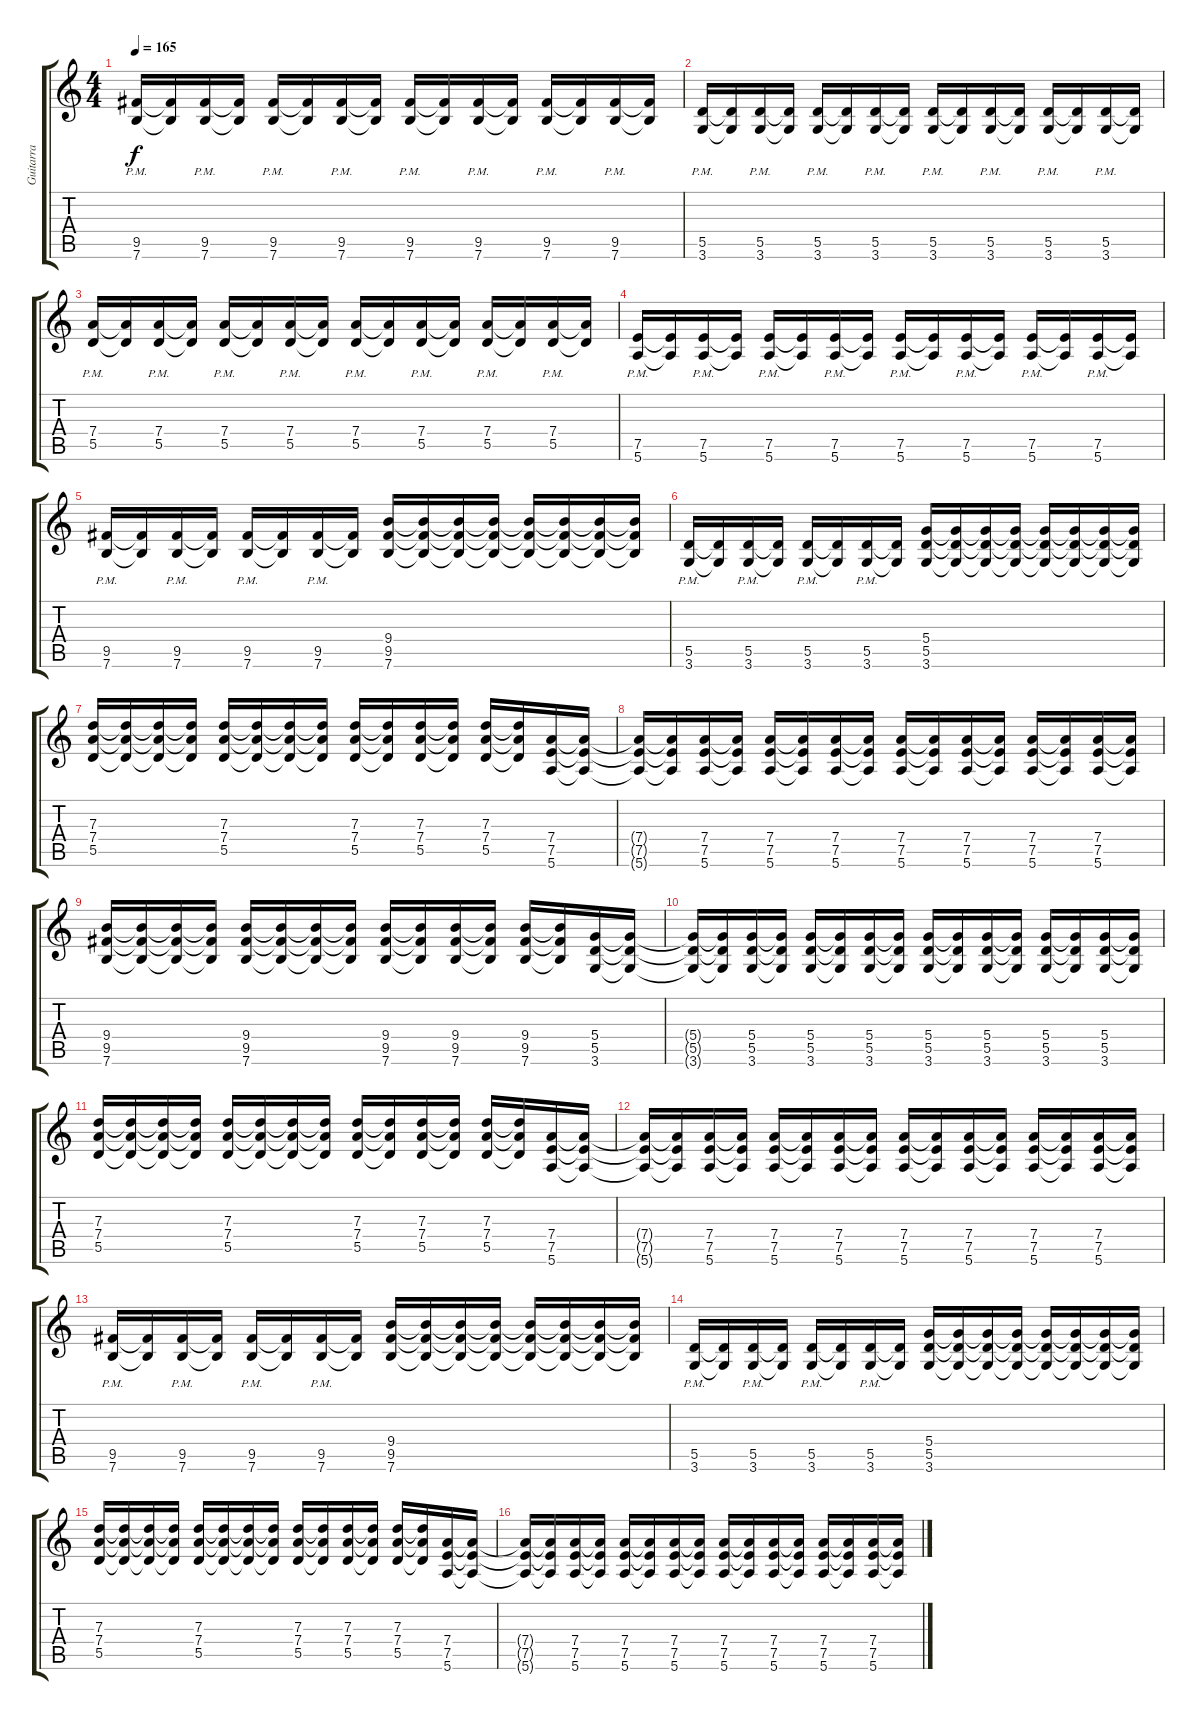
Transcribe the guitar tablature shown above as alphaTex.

\track ("Guitarra" "Guitarra") {instrument distortionguitar}
\staff {score tabs}
\tuning (E4 B3 G3 D3 A2 E2) {hide}
\ts (4 4)
\tempo 165
\clef g2
\ks c
(9.5{pm} 7.6{pm}).16{dy f} (9.5{t} 7.6{t}).16 (9.5{pm} 7.6{pm}).16 (9.5{t} 7.6{t}).16 (9.5{pm} 7.6{pm}).16 (9.5{t} 7.6{t}).16 (9.5{pm} 7.6{pm}).16 (9.5{t} 7.6{t}).16 (9.5{pm} 7.6{pm}).16 (9.5{t} 7.6{t}).16 (9.5{pm} 7.6{pm}).16 (9.5{t} 7.6{t}).16 (9.5{pm} 7.6{pm}).16 (9.5{t} 7.6{t}).16 (9.5{pm} 7.6{pm}).16 (9.5{t} 7.6{t}).16 |
(5.5{pm} 3.6{pm}).16 (5.5{t} 3.6{t}).16 (5.5{pm} 3.6{pm}).16 (5.5{t} 3.6{t}).16 (5.5{pm} 3.6{pm}).16 (5.5{t} 3.6{t}).16 (5.5{pm} 3.6{pm}).16 (5.5{t} 3.6{t}).16 (5.5{pm} 3.6{pm}).16 (5.5{t} 3.6{t}).16 (5.5{pm} 3.6{pm}).16 (5.5{t} 3.6{t}).16 (5.5{pm} 3.6{pm}).16 (5.5{t} 3.6{t}).16 (5.5{pm} 3.6{pm}).16 (5.5{t} 3.6{t}).16 |
(7.4{pm} 5.5{pm}).16 (7.4{t} 5.5{t}).16 (7.4{pm} 5.5{pm}).16 (7.4{t} 5.5{t}).16 (7.4{pm} 5.5{pm}).16 (7.4{t} 5.5{t}).16 (7.4{pm} 5.5{pm}).16 (7.4{t} 5.5{t}).16 (7.4{pm} 5.5{pm}).16 (7.4{t} 5.5{t}).16 (7.4{pm} 5.5{pm}).16 (7.4{t} 5.5{t}).16 (7.4{pm} 5.5{pm}).16 (7.4{t} 5.5{t}).16 (7.4{pm} 5.5{pm}).16 (7.4{t} 5.5{t}).16 |
(7.5{pm} 5.6{pm}).16 (7.5{t} 5.6{t}).16 (7.5{pm} 5.6{pm}).16 (7.5{t} 5.6{t}).16 (7.5{pm} 5.6{pm}).16 (7.5{t} 5.6{t}).16 (7.5{pm} 5.6{pm}).16 (7.5{t} 5.6{t}).16 (7.5{pm} 5.6{pm}).16 (7.5{t} 5.6{t}).16 (7.5{pm} 5.6{pm}).16 (7.5{t} 5.6{t}).16 (7.5{pm} 5.6{pm}).16 (7.5{t} 5.6{t}).16 (7.5{pm} 5.6{pm}).16 (7.5{t} 5.6{t}).16 |
(9.5{pm} 7.6{pm}).16 (9.5{t} 7.6{t}).16 (9.5{pm} 7.6{pm}).16 (9.5{t} 7.6{t}).16 (9.5{pm} 7.6{pm}).16 (9.5{t} 7.6{t}).16 (9.5{pm} 7.6{pm}).16 (9.5{t} 7.6{t}).16 (9.4 9.5 7.6).16 (9.4{t} 9.5{t} 7.6{t}).16 (9.4{t} 9.5{t} 7.6{t}).16 (9.4{t} 9.5{t} 7.6{t}).16 (9.4{t} 9.5{t} 7.6{t}).16 (9.4{t} 9.5{t} 7.6{t}).16 (9.4{t} 9.5{t} 7.6{t}).16 (9.4{t} 9.5{t} 7.6{t}).16 |
(5.5{pm} 3.6{pm}).16 (5.5{t} 3.6{t}).16 (5.5{pm} 3.6{pm}).16 (5.5{t} 3.6{t}).16 (5.5{pm} 3.6{pm}).16 (5.5{t} 3.6{t}).16 (5.5{pm} 3.6{pm}).16 (5.5{t} 3.6{t}).16 (5.4 5.5 3.6).16 (5.4{t} 5.5{t} 3.6{t}).16 (5.4{t} 5.5{t} 3.6{t}).16 (5.4{t} 5.5{t} 3.6{t}).16 (5.4{t} 5.5{t} 3.6{t}).16 (5.4{t} 5.5{t} 3.6{t}).16 (5.4{t} 5.5{t} 3.6{t}).16 (5.4{t} 5.5{t} 3.6{t}).16 |
(7.3 7.4 5.5).16 (7.3{t} 7.4{t} 5.5{t}).16 (7.3{t} 7.4{t} 5.5{t}).16 (7.3{t} 7.4{t} 5.5{t}).16 (7.3 7.4 5.5).16 (7.3{t} 7.4{t} 5.5{t}).16 (7.3{t} 7.4{t} 5.5{t}).16 (7.3{t} 7.4{t} 5.5{t}).16 (7.3 7.4 5.5).16 (7.3{t} 7.4{t} 5.5{t}).16 (7.3 7.4 5.5).16 (7.3{t} 7.4{t} 5.5{t}).16 (7.3 7.4 5.5).16 (7.3{t} 7.4{t} 5.5{t}).16 (7.4 7.5 5.6).16 (7.4{t} 7.5{t} 5.6{t}).16 |
(7.4{t} 7.5{t} 5.6{t}).16 (7.4{t} 7.5{t} 5.6{t}).16 (7.4 7.5 5.6).16 (7.4{t} 7.5{t} 5.6{t}).16 (7.4 7.5 5.6).16 (7.4{t} 7.5{t} 5.6{t}).16 (7.4 7.5 5.6).16 (7.4{t} 7.5{t} 5.6{t}).16 (7.4 7.5 5.6).16 (7.4{t} 7.5{t} 5.6{t}).16 (7.4 7.5 5.6).16 (7.4{t} 7.5{t} 5.6{t}).16 (7.4 7.5 5.6).16 (7.4{t} 7.5{t} 5.6{t}).16 (7.4 7.5 5.6).16 (7.4{t} 7.5{t} 5.6{t}).16 |
(9.4 9.5 7.6).16 (9.4{t} 9.5{t} 7.6{t}).16 (9.4{t} 9.5{t} 7.6{t}).16 (9.4{t} 9.5{t} 7.6{t}).16 (9.4 9.5 7.6).16 (9.4{t} 9.5{t} 7.6{t}).16 (9.4{t} 9.5{t} 7.6{t}).16 (9.4{t} 9.5{t} 7.6{t}).16 (9.4 9.5 7.6).16 (9.4{t} 9.5{t} 7.6{t}).16 (9.4 9.5 7.6).16 (9.4{t} 9.5{t} 7.6{t}).16 (9.4 9.5 7.6).16 (9.4{t} 9.5{t} 7.6{t}).16 (5.4 5.5 3.6).16 (5.4{t} 5.5{t} 3.6{t}).16 |
(5.4{t} 5.5{t} 3.6{t}).16 (5.4{t} 5.5{t} 3.6{t}).16 (5.4 5.5 3.6).16 (5.4{t} 5.5{t} 3.6{t}).16 (5.4 5.5 3.6).16 (5.4{t} 5.5{t} 3.6{t}).16 (5.4 5.5 3.6).16 (5.4{t} 5.5{t} 3.6{t}).16 (5.4 5.5 3.6).16 (5.4{t} 5.5{t} 3.6{t}).16 (5.4 5.5 3.6).16 (5.4{t} 5.5{t} 3.6{t}).16 (5.4 5.5 3.6).16 (5.4{t} 5.5{t} 3.6{t}).16 (5.4 5.5 3.6).16 (5.4{t} 5.5{t} 3.6{t}).16 |
(7.3 7.4 5.5).16 (7.3{t} 7.4{t} 5.5{t}).16 (7.3{t} 7.4{t} 5.5{t}).16 (7.3{t} 7.4{t} 5.5{t}).16 (7.3 7.4 5.5).16 (7.3{t} 7.4{t} 5.5{t}).16 (7.3{t} 7.4{t} 5.5{t}).16 (7.3{t} 7.4{t} 5.5{t}).16 (7.3 7.4 5.5).16 (7.3{t} 7.4{t} 5.5{t}).16 (7.3 7.4 5.5).16 (7.3{t} 7.4{t} 5.5{t}).16 (7.3 7.4 5.5).16 (7.3{t} 7.4{t} 5.5{t}).16 (7.4 7.5 5.6).16 (7.4{t} 7.5{t} 5.6{t}).16 |
(7.4{t} 7.5{t} 5.6{t}).16 (7.4{t} 7.5{t} 5.6{t}).16 (7.4 7.5 5.6).16 (7.4{t} 7.5{t} 5.6{t}).16 (7.4 7.5 5.6).16 (7.4{t} 7.5{t} 5.6{t}).16 (7.4 7.5 5.6).16 (7.4{t} 7.5{t} 5.6{t}).16 (7.4 7.5 5.6).16 (7.4{t} 7.5{t} 5.6{t}).16 (7.4 7.5 5.6).16 (7.4{t} 7.5{t} 5.6{t}).16 (7.4 7.5 5.6).16 (7.4{t} 7.5{t} 5.6{t}).16 (7.4 7.5 5.6).16 (7.4{t} 7.5{t} 5.6{t}).16 |
(9.5{pm} 7.6{pm}).16 (9.5{t} 7.6{t}).16 (9.5{pm} 7.6{pm}).16 (9.5{t} 7.6{t}).16 (9.5{pm} 7.6{pm}).16 (9.5{t} 7.6{t}).16 (9.5{pm} 7.6{pm}).16 (9.5{t} 7.6{t}).16 (9.4 9.5 7.6).16 (9.4{t} 9.5{t} 7.6{t}).16 (9.4{t} 9.5{t} 7.6{t}).16 (9.4{t} 9.5{t} 7.6{t}).16 (9.4{t} 9.5{t} 7.6{t}).16 (9.4{t} 9.5{t} 7.6{t}).16 (9.4{t} 9.5{t} 7.6{t}).16 (9.4{t} 9.5{t} 7.6{t}).16 |
(5.5{pm} 3.6{pm}).16 (5.5{t} 3.6{t}).16 (5.5{pm} 3.6{pm}).16 (5.5{t} 3.6{t}).16 (5.5{pm} 3.6{pm}).16 (5.5{t} 3.6{t}).16 (5.5{pm} 3.6{pm}).16 (5.5{t} 3.6{t}).16 (5.4 5.5 3.6).16 (5.4{t} 5.5{t} 3.6{t}).16 (5.4{t} 5.5{t} 3.6{t}).16 (5.4{t} 5.5{t} 3.6{t}).16 (5.4{t} 5.5{t} 3.6{t}).16 (5.4{t} 5.5{t} 3.6{t}).16 (5.4{t} 5.5{t} 3.6{t}).16 (5.4{t} 5.5{t} 3.6{t}).16 |
(7.3 7.4 5.5).16 (7.3{t} 7.4{t} 5.5{t}).16 (7.3{t} 7.4{t} 5.5{t}).16 (7.3{t} 7.4{t} 5.5{t}).16 (7.3 7.4 5.5).16 (7.3{t} 7.4{t} 5.5{t}).16 (7.3{t} 7.4{t} 5.5{t}).16 (7.3{t} 7.4{t} 5.5{t}).16 (7.3 7.4 5.5).16 (7.3{t} 7.4{t} 5.5{t}).16 (7.3 7.4 5.5).16 (7.3{t} 7.4{t} 5.5{t}).16 (7.3 7.4 5.5).16 (7.3{t} 7.4{t} 5.5{t}).16 (7.4 7.5 5.6).16 (7.4{t} 7.5{t} 5.6{t}).16 |
(7.4{t} 7.5{t} 5.6{t}).16 (7.4{t} 7.5{t} 5.6{t}).16 (7.4 7.5 5.6).16 (7.4{t} 7.5{t} 5.6{t}).16 (7.4 7.5 5.6).16 (7.4{t} 7.5{t} 5.6{t}).16 (7.4 7.5 5.6).16 (7.4{t} 7.5{t} 5.6{t}).16 (7.4 7.5 5.6).16 (7.4{t} 7.5{t} 5.6{t}).16 (7.4 7.5 5.6).16 (7.4{t} 7.5{t} 5.6{t}).16 (7.4 7.5 5.6).16 (7.4{t} 7.5{t} 5.6{t}).16 (7.4 7.5 5.6).16 (7.4{t} 7.5{t} 5.6{t}).16
